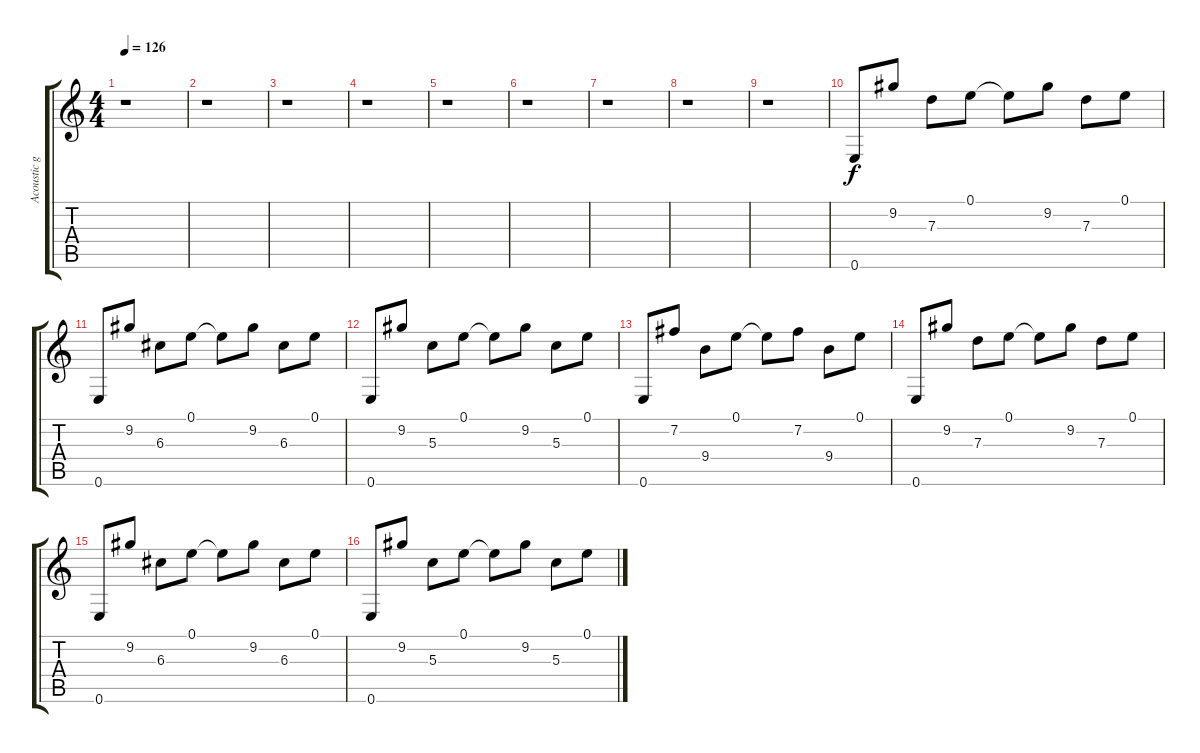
\track ("Acoustic guitar" "Acoustic g") {instrument acousticguitarsteel}
\staff {score tabs}
\tuning (E4 B3 G3 D3 A2 E2) {hide}
\ts (4 4)
\tempo 126
\clef g2
\ks c
r.1{dy f} |
r.1 |
r.1 |
r.1 |
r.1 |
r.1 |
r.1 |
r.1 |
r.1 |
0.6.8 9.2.8 7.3.8 0.1.8 0.1{t}.8 9.2.8 7.3.8 0.1.8 |
0.6.8 9.2.8 6.3.8 0.1.8 0.1{t}.8 9.2.8 6.3.8 0.1.8 |
0.6.8 9.2.8 5.3.8 0.1.8 0.1{t}.8 9.2.8 5.3.8 0.1.8 |
0.6.8 7.2.8 9.4.8 0.1.8 0.1{t}.8 7.2.8 9.4.8 0.1.8 |
0.6.8 9.2.8 7.3.8 0.1.8 0.1{t}.8 9.2.8 7.3.8 0.1.8 |
0.6.8 9.2.8 6.3.8 0.1.8 0.1{t}.8 9.2.8 6.3.8 0.1.8 |
0.6.8 9.2.8 5.3.8 0.1.8 0.1{t}.8 9.2.8 5.3.8 0.1.8
